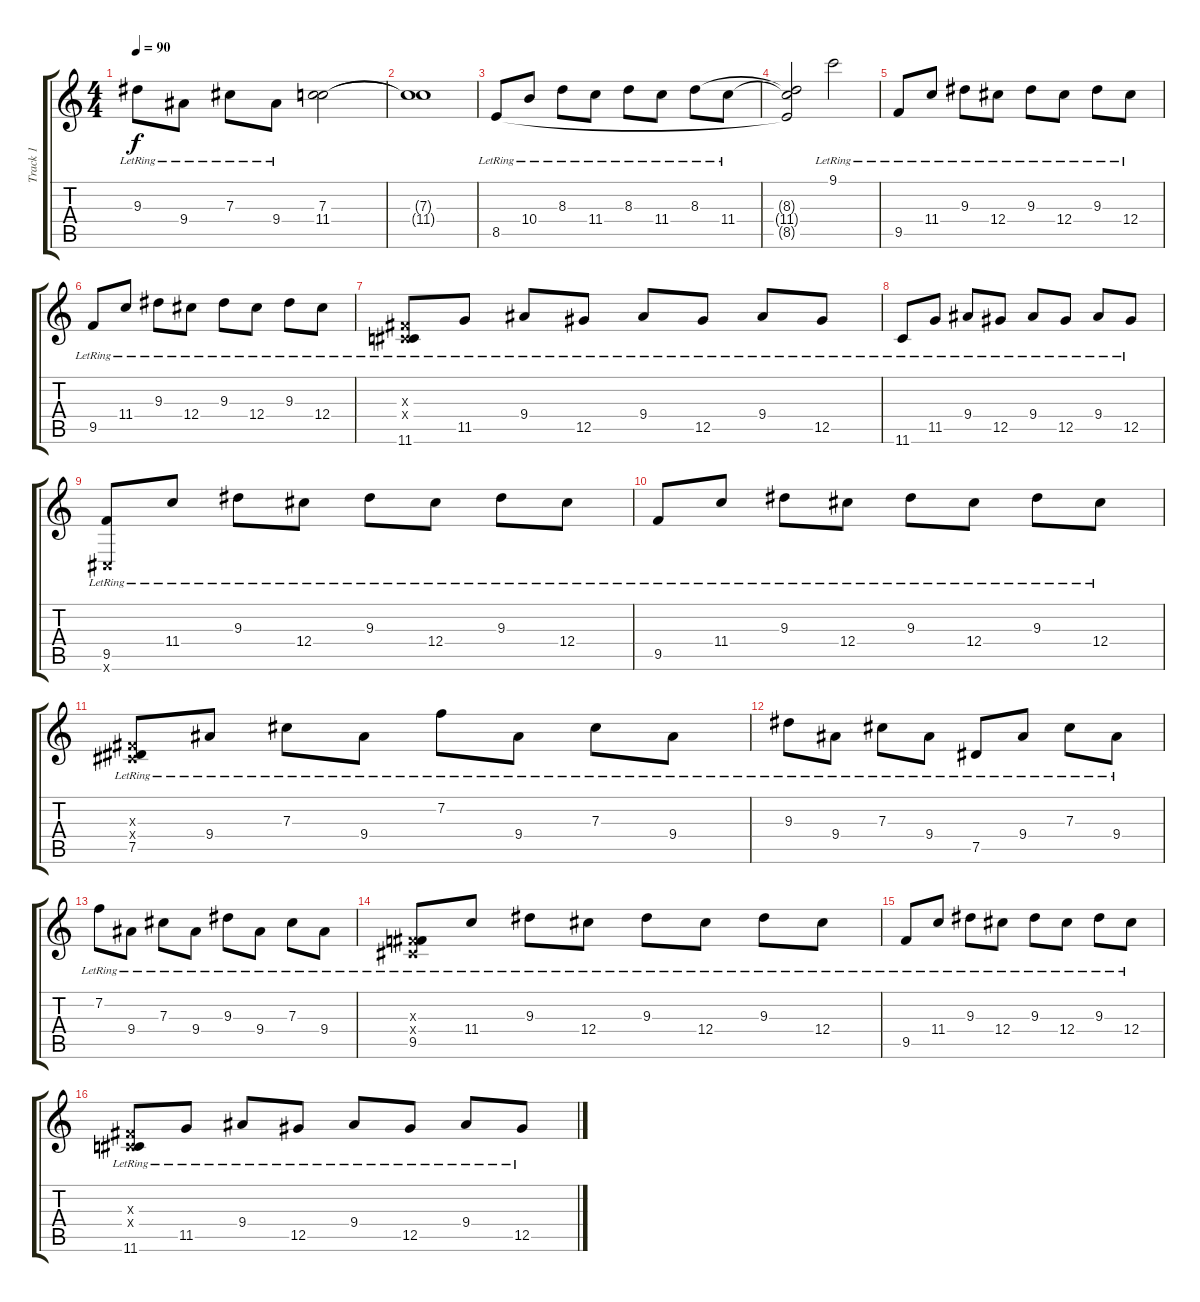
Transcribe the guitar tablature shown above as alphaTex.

\track ("Track 1" "Track 1") {instrument electricguitarjazz}
\staff {score tabs}
\tuning (Eb4 Bb3 Gb3 Db3 Ab2 Db2) {hide}
\ts (4 4)
\tempo 90
\clef g2
\ks c
9.3{lr}.8{dy f} 9.4{lr}.8 7.3{lr}.8 9.4{lr}.8 (7.3 11.4).2 |
(7.3{t} 11.4{t}).1 |
8.5{lr}.8 10.4{lr}.8 8.3{lr}.8 11.4{lr}.8 8.3{lr}.8 11.4{lr}.8 8.3{lr}.8 11.4{lr}.8 |
(8.3{t} 11.4{t} 8.5{t}).2 9.1{lr}.2 |
9.5{lr}.8 11.4{lr}.8 9.3{lr}.8 12.4{lr}.8 9.3{lr}.8 12.4{lr}.8 9.3{lr}.8 12.4{lr}.8 |
9.5{lr}.8 11.4{lr}.8 9.3{lr}.8 12.4{lr}.8 9.3{lr}.8 12.4{lr}.8 9.3{lr}.8 12.4{lr}.8 |
(0.3{x} 0.4{x} 11.6{lr}).8 11.5{lr}.8 9.4{lr}.8 12.5{lr}.8 9.4{lr}.8 12.5{lr}.8 9.4{lr}.8 12.5{lr}.8 |
11.6{lr}.8 11.5{lr}.8 9.4{lr}.8 12.5{lr}.8 9.4{lr}.8 12.5{lr}.8 9.4{lr}.8 12.5{lr}.8 |
(9.5{lr} 0.6{x}).8 11.4{lr}.8 9.3{lr}.8 12.4{lr}.8 9.3{lr}.8 12.4{lr}.8 9.3{lr}.8 12.4{lr}.8 |
9.5{lr}.8 11.4{lr}.8 9.3{lr}.8 12.4{lr}.8 9.3{lr}.8 12.4{lr}.8 9.3{lr}.8 12.4{lr}.8 |
(0.3{x} 0.4{x} 7.5{lr}).8 9.4{lr}.8 7.3{lr}.8 9.4{lr}.8 7.2{lr}.8 9.4{lr}.8 7.3{lr}.8 9.4{lr}.8 |
9.3{lr}.8 9.4{lr}.8 7.3{lr}.8 9.4{lr}.8 7.5{lr}.8 9.4{lr}.8 7.3{lr}.8 9.4{lr}.8 |
7.2{lr}.8 9.4{lr}.8 7.3{lr}.8 9.4{lr}.8 9.3{lr}.8 9.4{lr}.8 7.3{lr}.8 9.4{lr}.8 |
(0.3{x} 0.4{x} 9.5{lr}).8 11.4{lr}.8 9.3{lr}.8 12.4{lr}.8 9.3{lr}.8 12.4{lr}.8 9.3{lr}.8 12.4{lr}.8 |
9.5{lr}.8 11.4{lr}.8 9.3{lr}.8 12.4{lr}.8 9.3{lr}.8 12.4{lr}.8 9.3{lr}.8 12.4{lr}.8 |
(0.3{x} 0.4{x} 11.6{lr}).8 11.5{lr}.8 9.4{lr}.8 12.5{lr}.8 9.4{lr}.8 12.5{lr}.8 9.4{lr}.8 12.5{lr}.8
